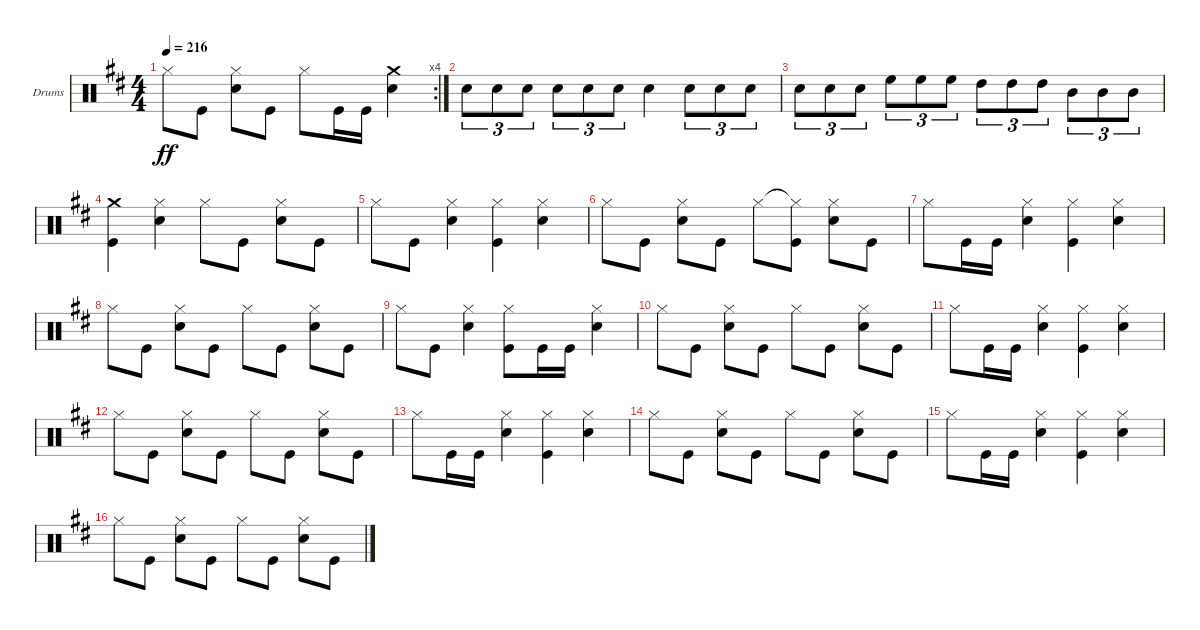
\bracketExtendMode groupsimilarinstruments
\firstSystemTrackNameOrientation horizontal
\otherSystemsTrackNameOrientation horizontal
\track ("Drumkit" "Drums") {instrument percussion}
\staff {score}
\articulation defaults
\rc 4
\ts (4 4)
\tempo 216
\clef neutral
\scale
1.05044
\ks d "Hi-Hat (closed)".8{dy ff} "Kick (hit)".8
("Hi-Hat (closed)" "Snare (hit) 2").8 "Kick (hit)".8 "Hi-Hat (closed)".8 "Kick (hit)".16 "Kick (hit)".16 ("Crash medium (hit)" "Snare (hit) 2").4 |
\scale
0.949559 "Snare (hit) 2".8{tu (3 2)} "Snare (hit) 2".8{tu (3 2)} "Snare (hit) 2".8{tu (3 2)} "Snare (hit) 2".8{tu (3 2)} "Snare (hit) 2".8{tu (3 2)} "Snare (hit) 2".8{tu (3 2)} "Snare (hit) 2".4 "Snare (hit) 2".8{tu (3 2)} "Snare (hit) 2".8{tu (3 2)} "Snare (hit) 2".8{tu (3 2)} |
\scale
1.05044 "Snare (hit) 2".8{tu (3 2)} "Snare (hit) 2".8{tu (3 2)} "Snare (hit) 2".8{tu (3 2)} "High Floor Tom (hit)".8{tu (3 2)} "High Floor Tom (hit)".8{tu (3 2)} "High Floor Tom (hit)".8{tu (3 2)} "High Tom (hit)".8{tu (3 2)} "High Tom (hit)".8{tu (3 2)} "High Tom (hit)".8{tu (3 2)} "Mid Tom (hit)".8{tu (3 2)} "Mid Tom (hit)".8{tu (3 2)} "Mid Tom (hit)".8{tu (3 2)} |
\scale
0.949559 ("Crash medium (hit)" "Kick (hit)").4 ("Hi-Hat (closed)" "Snare (hit) 2").4 "Hi-Hat (closed)".8 "Kick (hit)".8 ("Hi-Hat (closed)" "Snare (hit) 2").8 "Kick (hit)".8 |
\scale
1.05044 "Hi-Hat (closed)".8 "Kick (hit)".8 ("Hi-Hat (closed)" "Snare (hit) 2").4 ("Hi-Hat (closed)" "Kick (hit)").4 ("Hi-Hat (closed)" "Snare (hit) 2").4 |
\scale
0.949559 "Hi-Hat (closed)".8 "Kick (hit)".8 ("Hi-Hat (closed)" "Snare (hit) 2").8 "Kick (hit)".8 "Hi-Hat (closed)".8 ("Hi-Hat (closed)"{t} "Kick (hit)").8 ("Hi-Hat (closed)" "Snare (hit) 2").8 "Kick (hit)".8 |
\scale
1.05044 "Hi-Hat (closed)".8 "Kick (hit)".16 "Kick (hit)".16 ("Hi-Hat (closed)" "Snare (hit) 2").4 ("Hi-Hat (closed)" "Kick (hit)").4 ("Hi-Hat (closed)" "Snare (hit) 2").4 |
\scale
0.949559 "Hi-Hat (closed)".8 "Kick (hit)".8 ("Hi-Hat (closed)" "Snare (hit) 2").8 "Kick (hit)".8 "Hi-Hat (closed)".8 "Kick (hit)".8 ("Hi-Hat (closed)" "Snare (hit) 2").8 "Kick (hit)".8 |
\scale
1.05044 "Hi-Hat (closed)".8 "Kick (hit)".8 ("Hi-Hat (closed)" "Snare (hit) 2").4 ("Hi-Hat (closed)" "Kick (hit)").8 "Kick (hit)".16 "Kick (hit)".16 ("Hi-Hat (closed)" "Snare (hit) 2").4 |
\scale
0.949559 "Hi-Hat (closed)".8 "Kick (hit)".8 ("Hi-Hat (closed)" "Snare (hit) 2").8 "Kick (hit)".8 "Hi-Hat (closed)".8 "Kick (hit)".8 ("Hi-Hat (closed)" "Snare (hit) 2").8 "Kick (hit)".8 |
\scale
1.05044 "Hi-Hat (closed)".8 "Kick (hit)".16 "Kick (hit)".16 ("Hi-Hat (closed)" "Snare (hit) 2").4 ("Hi-Hat (closed)" "Kick (hit)").4 ("Hi-Hat (closed)" "Snare (hit) 2").4 |
\scale
0.949559 "Hi-Hat (closed)".8 "Kick (hit)".8 ("Hi-Hat (closed)" "Snare (hit) 2").8 "Kick (hit)".8 "Hi-Hat (closed)".8 "Kick (hit)".8 ("Hi-Hat (closed)" "Snare (hit) 2").8 "Kick (hit)".8 |
\scale
1.05044 "Hi-Hat (closed)".8 "Kick (hit)".16 "Kick (hit)".16 ("Hi-Hat (closed)" "Snare (hit) 2").4 ("Hi-Hat (closed)" "Kick (hit)").4 ("Hi-Hat (closed)" "Snare (hit) 2").4 |
\scale
0.949559 "Hi-Hat (closed)".8 "Kick (hit)".8 ("Hi-Hat (closed)" "Snare (hit) 2").8 "Kick (hit)".8 "Hi-Hat (closed)".8 "Kick (hit)".8 ("Hi-Hat (closed)" "Snare (hit) 2").8 "Kick (hit)".8 |
\scale
1.05044 "Hi-Hat (closed)".8 "Kick (hit)".16 "Kick (hit)".16 ("Hi-Hat (closed)" "Snare (hit) 2").4 ("Hi-Hat (closed)" "Kick (hit)").4 ("Hi-Hat (closed)" "Snare (hit) 2").4 |
\scale
0.949559 "Hi-Hat (closed)".8 "Kick (hit)".8 ("Hi-Hat (closed)" "Snare (hit) 2").8 "Kick (hit)".8 "Hi-Hat (closed)".8 "Kick (hit)".8 ("Hi-Hat (closed)" "Snare (hit) 2").8 "Kick (hit)".8
